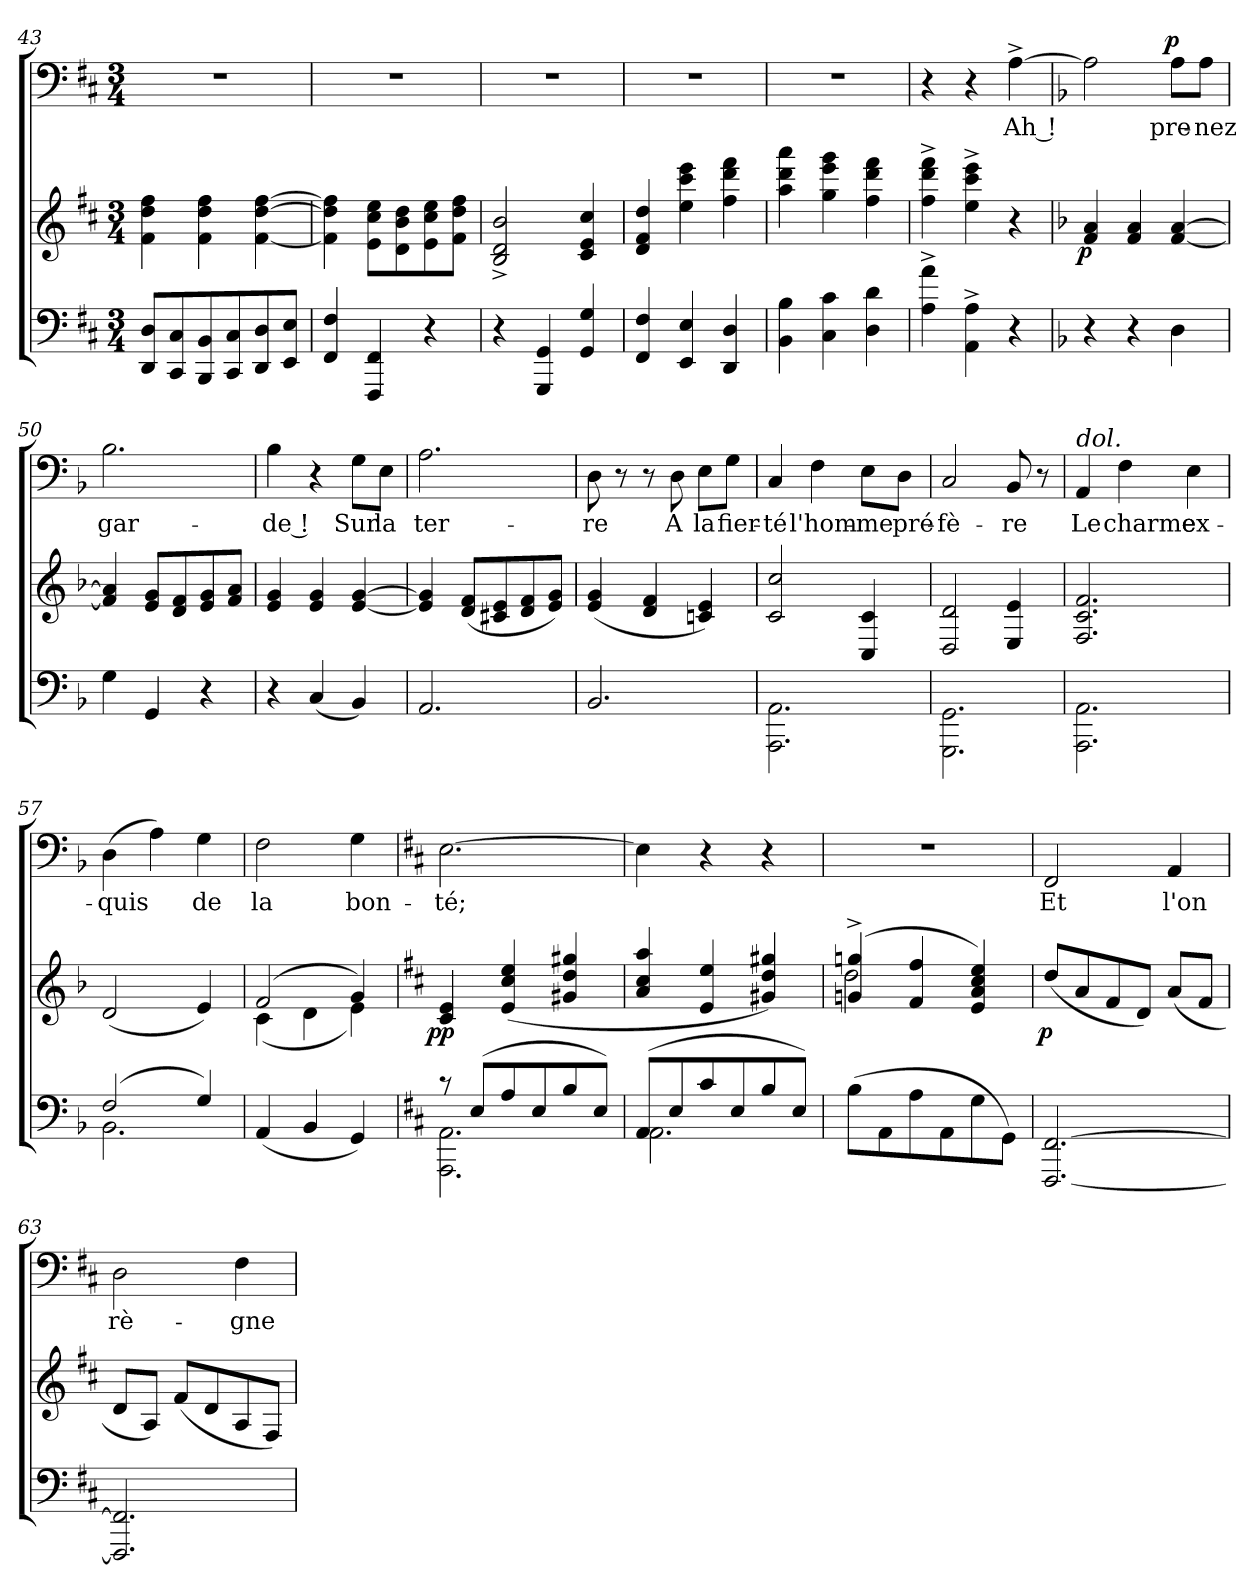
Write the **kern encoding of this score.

**kern	**kern	**dynam	**kern	**text	**dynam
*part3	*part2	*part2	*part1	*part1	*part1
*staff3	*staff2	*staff2	*staff1	*staff1	*staff1
*clefF4	*clefG2	*	*clefF4	*	*
*k[f#c#]	*k[f#c#]	*	*k[f#c#]	*	*
*D:	*D:	*	*D:	*	*
*M3/4	*M3/4	*	*M3/4	*	*
=43	=43	=43	=43	=43	=43
!	!	!	!LO:N:vis=1	!	!
8DD/ 8D/L	4f#\ 4dd\ 4ff#\	.	2.r	.	.
8CC#/ 8C#/	.	.	.	.	.
8BBB/ 8BB/	4f#\ 4dd\ 4ff#\	.	.	.	.
8CC#/ 8C#/	.	.	.	.	.
8DD/ 8D/	[4f#\ [4dd\ [4ff#\	.	.	.	.
8EE/ 8E/J	.	.	.	.	.
!!LO:PB:g=z
=44	=44	=44	=44	=44	=44
!	!	!	!LO:N:vis=1	!	!
4FF#/ 4F#/	4f#]\ 4dd]\ 4ff#]\	.	2.r	.	.
4FFF#/ 4FF#/	8e\ 8cc#\ 8ee\L	.	.	.	.
.	8d\ 8b\ 8dd\	.	.	.	.
4r	8e\ 8cc#\ 8ee\	.	.	.	.
.	8f#\ 8dd\ 8ff#\J	.	.	.	.
=45	=45	=45	=45	=45	=45
!	!	!	!LO:N:vis=1	!	!
4r	2B^</ 2d^</ 2b^</	.	2.r	.	.
4GGG/ 4GG/	.	.	.	.	.
4GG/ 4G/	4c#/ 4e/ 4cc#/	.	.	.	.
=46	=46	=46	=46	=46	=46
!	!	!	!LO:N:vis=1	!	!
4FF#/ 4F#/	4d/ 4f#/ 4dd/	.	2.r	.	.
4EE/ 4E/	4ee\ 4ccc#\ 4eee\	.	.	.	.
4DD/ 4D/	4ff#\ 4ddd\ 4fff#\	.	.	.	.
=47	=47	=47	=47	=47	=47
!	!	!	!LO:N:vis=1	!	!
4BB\ 4B\	4aa\ 4ddd\ 4aaa\	.	2.r	.	.
4C#\ 4c#\	4gg\ 4eee\ 4ggg\	.	.	.	.
4D\ 4d\	4ff#\ 4ddd\ 4fff#\	.	.	.	.
=48	=48	=48	=48	=48	=48
4A^>\ 4a^>\	4ff#^>\ 4ddd^>\ 4fff#^>\	.	4r	.	.
4AA^>\ 4A^>\	4ee^>\ 4ccc#^>\ 4eee^>\	.	4r	.	.
4r	4r	.	[4A^>\	Ah !	.
=49	=49	=49	=49	=49	=49
*k[b-]	*k[b-]	*	*k[b-]	*	*
*F:	*F:	*	*F:	*	*
!	!	!LO:DY:b:cj	!	!	!LO:DY:a
4r	4f/ 4a/	p	2A\]	.	dim.
4r	4f/ 4a/	.	.	.	.
!	!	!	!	!	!LO:DY:a:cj
4D\	[4f/ [4a/	.	8A\L	pre-	p
.	.	.	8A\J	-nez	.
=50	=50	=50	=50	=50	=50
4G\	4f]/ 4a]/	.	2.B-\	gar-	.
4GG/	8e/ 8g/L	.	.	.	.
.	8d/ 8f/	.	.	.	.
4r	8e/ 8g/	.	.	.	.
.	8f/ 8a/J	.	.	.	.
!!LO:LB:g=z
=51	=51	=51	=51	=51	=51
4r	4e/ 4g/	.	4B-\	-de !	.
(<4C/	4e/ 4g/	.	4r	.	.
4BB-/)	[4e/ [4g/	.	8G\L	Sur	.
.	.	.	8E\J	la	.
=52	=52	=52	=52	=52	=52
2.AA/	4e]/ 4g]/	.	2.A\	ter-	.
.	(<8d/ 8f/L	.	.	.	.
.	8c#X/ 8e/	.	.	.	.
.	8d/ 8f/	.	.	.	.
.	8e/ 8g/J)	.	.	.	.
=53	=53	=53	=53	=53	=53
2.BB-/	(<4e/ 4g/	.	8D\	-re	.
.	.	.	8r	.	.
.	4d/ 4f/	.	8r	.	.
.	.	.	8D\	A	.
.	4cni/ 4e/)	.	8E\L	la	.
.	.	.	8G\J	fier-	.
=54	=54	=54	=54	=54	=54
2.AAA\ 2.AA\	2c/ 2cc/	.	4C/	-té	.
.	.	.	4F\	l'hom-	.
.	4C/ 4c/	.	8E\L	-me	.
.	.	.	8D\J	pré-	.
=55	=55	=55	=55	=55	=55
2.GGG\ 2.GG\	2D/ 2d/	.	2C/	-fè-	.
.	4E/ 4e/	.	8BB-/	-re	.
.	.	.	8r	.	.
=56	=56	=56	=56	=56	=56
!	!	!	!LO:TX:a:i:t=dol.	!	!
2.AAA\ 2.AA\	2.F/ 2.c/ 2.f/	.	4AA/	Le	.
.	.	.	4F\	charme	.
.	.	.	4E\	ex-	.
=57	=57	=57	=57	=57	=57
*^	*	*	*	*	*
(>2F/	2.BB-\	(<2d/	.	(>4D\	-quis	.
.	.	.	.	4A\)	.	.
4G/)	.	4e/)	.	4G\	de	.
*v	*v	*	*	*	*	*
!!LO:LB:g=z
=58	=58	=58	=58	=58	=58
*	*^	*	*	*	*
(<4AA/	(>2f/	(<4c\	.	2F\	la	.
4BB-/	.	4d\	.	.	.	.
4GG/)	4g/)	4e\)	.	4G\	bon-	.
*	*v	*v	*	*	*	*
=59	=59	=59	=59	=59	=59
*k[f#c#]	*k[f#c#]	*	*k[f#c#]	*	*
*D:	*D:	*	*D:	*	*
*^	*^	*	*	*	*
!	!	!	!	!LO:DY:b:cj	!	!	!
*	*	*v	*v	*	*	*	*
8rc	2.AAA\ 2.AA\	4c#/ 4e/	pp	[2.E\	-té;	.
(>8E/L	.	.	.	.	.	.
8A/	.	(>4e/ 4cc#/ 4ee/	.	.	.	.
8E/	.	.	.	.	.	.
8B/	.	4g#X/ 4dd/ 4gg#X/	.	.	.	.
8E/J)	.	.	.	.	.	.
=60	=60	=60	=60	=60	=60	=60
(>8AA/L	2.AA\	4a/ 4cc#/ 4aa/	.	4E\]	.	.
8E/	.	.	.	.	.	.
8c#/	.	4e/ 4ee/	.	4r	.	.
8E/	.	.	.	.	.	.
8B/	.	4g#X/ 4dd/ 4gg#X/)	.	4r	.	.
8E/J)	.	.	.	.	.	.
*v	*v	*	*	*	*	*
=61	=61	=61	=61	=61	=61
*	*^	*	*	*	*
!	!	!	!	!LO:N:vis=1	!	!
(>8B\L	(>4gni^>/ 4ggni^>/	2dd\	.	2.r	.	.
8AA\	.	.	.	.	.	.
8A\	4f#/ 4ff#/	.	.	.	.	.
8AA\	.	.	.	.	.	.
8G\	4e/ 4a/ 4cc#/ 4ee/)	4ryy	.	.	.	.
8GG\J)	.	.	.	.	.	.
*	*v	*v	*	*	*	*
=62	=62	=62	=62	=62	=62
!	!	!LO:DY:b:cj	!	!	!
[2.FFF#/ [2.FF#/	(<8dd/L	p	2FF#/	Et	.
.	8a/	.	.	.	.
.	8f#/	.	.	.	.
.	8d/J)	.	.	.	.
.	(<8a/L	.	4AA/	l'on	.
.	8f#/J	.	.	.	.
=63	=63	=63	=63	=63	=63
2.FFF#]/ 2.FF#]/	8d/L	.	2D\	rè-	.
.	8A/J)	.	.	.	.
.	(<8f#/L	.	.	.	.
.	8d/	.	.	.	.
.	8A/	.	4F#\	-gne	.
.	8F#/J)	.	.	.	.
=	=	=	=	=	=
*-	*-	*-	*-	*-	*-
